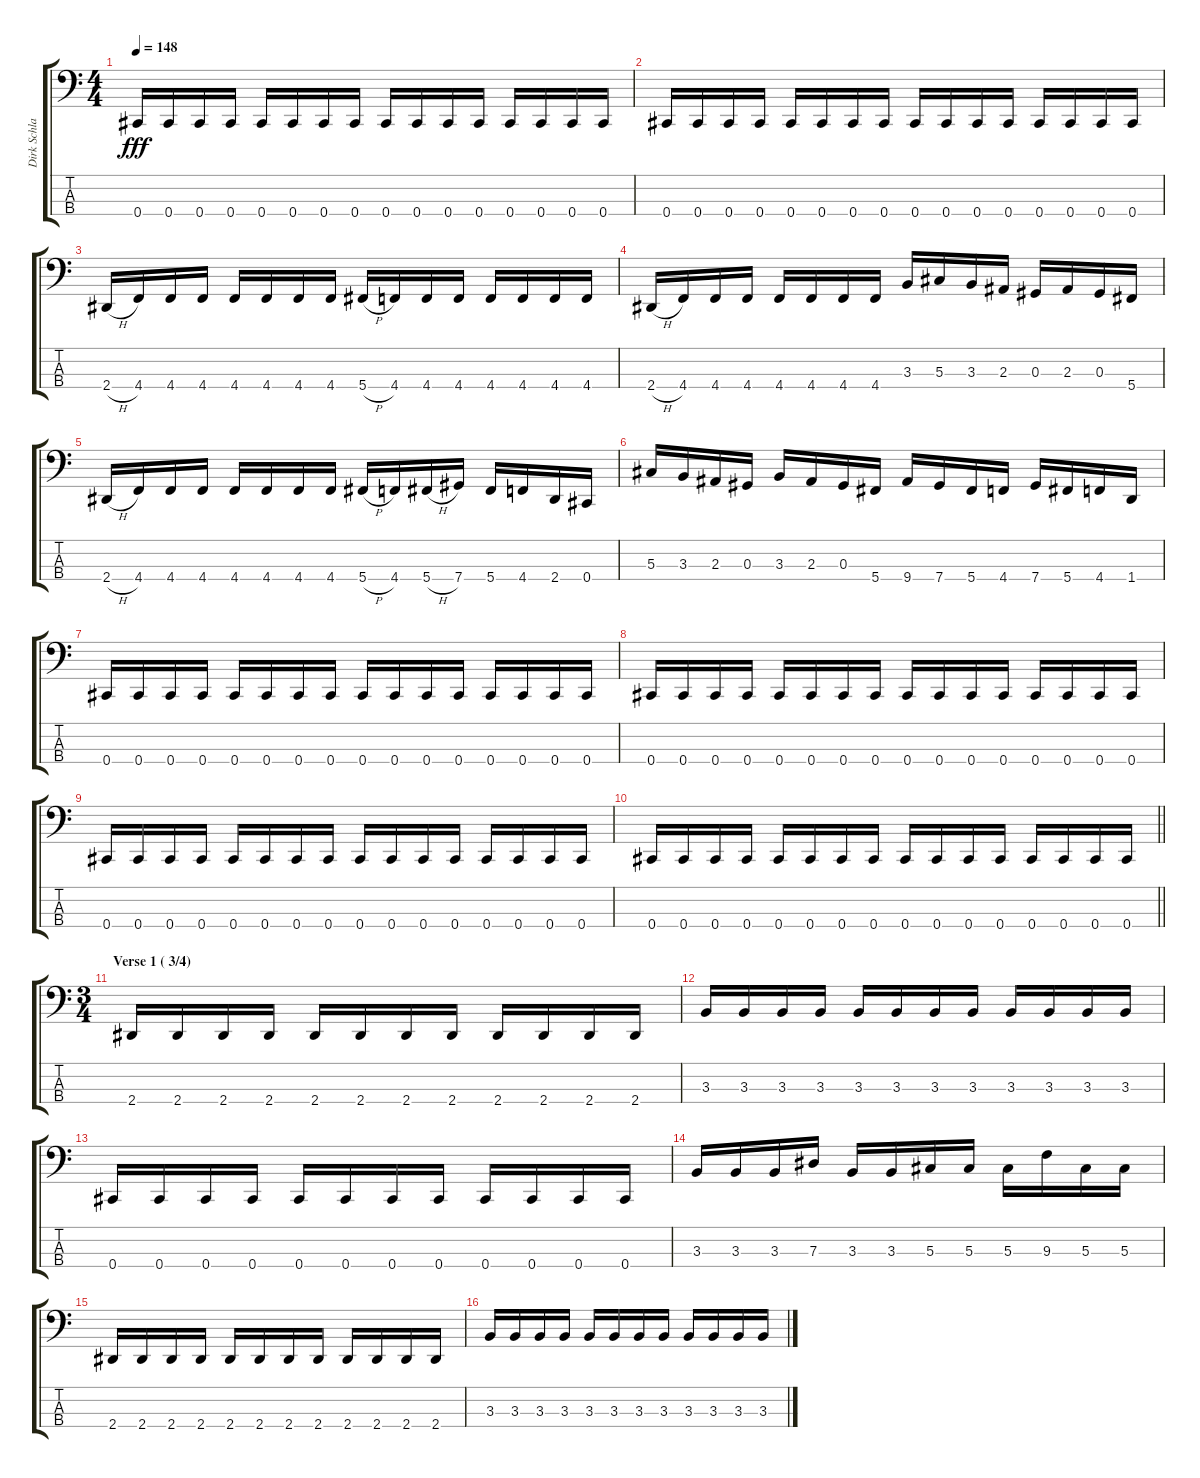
\track ("Dirk Schlachter<Bass>" "Dirk Schla") {instrument electricbassfinger}
\staff {score tabs}
\tuning (Gb2 Db2 Ab1 Db1) {hide}
\ts (4 4)
\tempo 148
\clef f4
\ks c
0.4.16{dy fff} 0.4.16 0.4.16 0.4.16 0.4.16 0.4.16 0.4.16 0.4.16 0.4.16 0.4.16 0.4.16 0.4.16 0.4.16 0.4.16 0.4.16 0.4.16 |
0.4.16 0.4.16 0.4.16 0.4.16 0.4.16 0.4.16 0.4.16 0.4.16 0.4.16 0.4.16 0.4.16 0.4.16 0.4.16 0.4.16 0.4.16 0.4.16 |
2.4{h}.16 4.4.16 4.4.16 4.4.16 4.4.16 4.4.16 4.4.16 4.4.16 5.4{h}.16 4.4.16 4.4.16 4.4.16 4.4.16 4.4.16 4.4.16 4.4.16 |
2.4{h}.16 4.4.16 4.4.16 4.4.16 4.4.16 4.4.16 4.4.16 4.4.16 3.3.16 5.3.16 3.3.16 2.3.16 0.3.16 2.3.16 0.3.16 5.4.16 |
2.4{h}.16 4.4.16 4.4.16 4.4.16 4.4.16 4.4.16 4.4.16 4.4.16 5.4{h}.16 4.4.16 5.4{h}.16 7.4.16 5.4.16 4.4.16 2.4.16 0.4.16 |
5.3.16 3.3.16 2.3.16 0.3.16 3.3.16 2.3.16 0.3.16 5.4.16 9.4.16 7.4.16 5.4.16 4.4.16 7.4.16 5.4.16 4.4.16 1.4.16 |
0.4.16 0.4.16 0.4.16 0.4.16 0.4.16 0.4.16 0.4.16 0.4.16 0.4.16 0.4.16 0.4.16 0.4.16 0.4.16 0.4.16 0.4.16 0.4.16 |
0.4.16 0.4.16 0.4.16 0.4.16 0.4.16 0.4.16 0.4.16 0.4.16 0.4.16 0.4.16 0.4.16 0.4.16 0.4.16 0.4.16 0.4.16 0.4.16 |
0.4.16 0.4.16 0.4.16 0.4.16 0.4.16 0.4.16 0.4.16 0.4.16 0.4.16 0.4.16 0.4.16 0.4.16 0.4.16 0.4.16 0.4.16 0.4.16 |
\barLineRight lightlight
0.4.16 0.4.16 0.4.16 0.4.16 0.4.16 0.4.16 0.4.16 0.4.16 0.4.16 0.4.16 0.4.16 0.4.16 0.4.16 0.4.16 0.4.16 0.4.16 |
\ts (3 4)
\section ("" "Verse 1 ( 3/4)")
2.4.16 2.4.16 2.4.16 2.4.16 2.4.16 2.4.16 2.4.16 2.4.16 2.4.16 2.4.16 2.4.16 2.4.16 |
3.3.16 3.3.16 3.3.16 3.3.16 3.3.16 3.3.16 3.3.16 3.3.16 3.3.16 3.3.16 3.3.16 3.3.16 |
0.4.16 0.4.16 0.4.16 0.4.16 0.4.16 0.4.16 0.4.16 0.4.16 0.4.16 0.4.16 0.4.16 0.4.16 |
3.3.16 3.3.16 3.3.16 7.3.16 3.3.16 3.3.16 5.3.16 5.3.16 5.3.16 9.3.16 5.3.16 5.3.16 |
2.4.16 2.4.16 2.4.16 2.4.16 2.4.16 2.4.16 2.4.16 2.4.16 2.4.16 2.4.16 2.4.16 2.4.16 |
3.3.16 3.3.16 3.3.16 3.3.16 3.3.16 3.3.16 3.3.16 3.3.16 3.3.16 3.3.16 3.3.16 3.3.16
